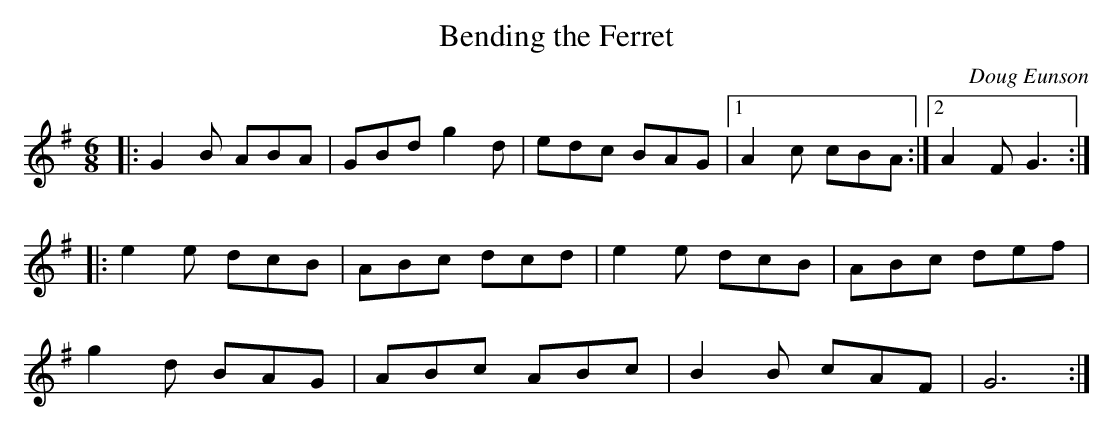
X:1
T:Bending the Ferret
C:Doug Eunson
M:6/8
L:1/8
K:G
|: G2B  ABA |  GBd  g2d | edc BAG |1  A2c cBA :|2 A2F  G3 :|
|:e2e  dcB | ABc dcd | e2e  dcB |  ABc def |
g2d BAG| ABc  ABc | B2B  cAF | G6:|
